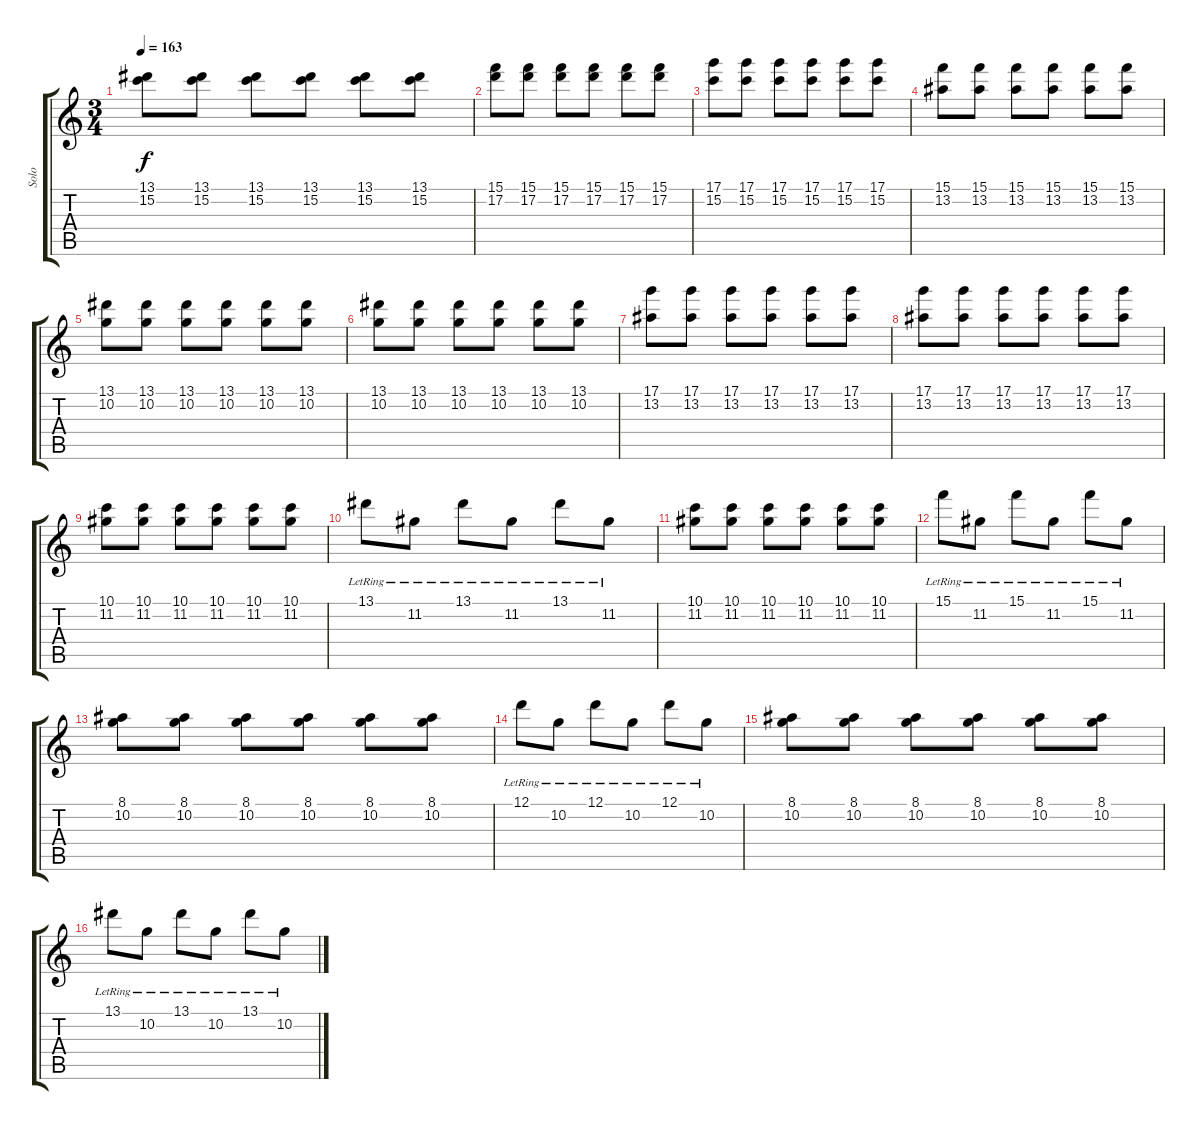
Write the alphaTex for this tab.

\track ("Solo" "Solo") {instrument distortionguitar}
\staff {score tabs}
\tuning (D4 A3 F3 C3 G2 C2) {hide}
\ts (3 4)
\tempo 163
\clef g2
\ks c
(13.1 15.2).8{dy f} (13.1 15.2).8 (13.1 15.2).8 (13.1 15.2).8 (13.1 15.2).8 (13.1 15.2).8 |
(15.1 17.2).8 (15.1 17.2).8 (15.1 17.2).8 (15.1 17.2).8 (15.1 17.2).8 (15.1 17.2).8 |
(17.1 15.2).8 (17.1 15.2).8 (17.1 15.2).8 (17.1 15.2).8 (17.1 15.2).8 (17.1 15.2).8 |
(15.1 13.2).8 (15.1 13.2).8 (15.1 13.2).8 (15.1 13.2).8 (15.1 13.2).8 (15.1 13.2).8 |
(13.1 10.2).8 (13.1 10.2).8 (13.1 10.2).8 (13.1 10.2).8 (13.1 10.2).8 (13.1 10.2).8 |
(13.1 10.2).8 (13.1 10.2).8 (13.1 10.2).8 (13.1 10.2).8 (13.1 10.2).8 (13.1 10.2).8 |
(17.1 13.2).8 (17.1 13.2).8 (17.1 13.2).8 (17.1 13.2).8 (17.1 13.2).8 (17.1 13.2).8 |
(17.1 13.2).8 (17.1 13.2).8 (17.1 13.2).8 (17.1 13.2).8 (17.1 13.2).8 (17.1 13.2).8 |
(10.1 11.2).8 (10.1 11.2).8 (10.1 11.2).8 (10.1 11.2).8 (10.1 11.2).8 (10.1 11.2).8 |
13.1{lr}.8 11.2{lr}.8 13.1{lr}.8 11.2{lr}.8 13.1{lr}.8 11.2{lr}.8 |
(10.1 11.2).8 (10.1 11.2).8 (10.1 11.2).8 (10.1 11.2).8 (10.1 11.2).8 (10.1 11.2).8 |
15.1{lr}.8 11.2{lr}.8 15.1{lr}.8 11.2{lr}.8 15.1{lr}.8 11.2{lr}.8 |
(8.1 10.2).8 (8.1 10.2).8 (8.1 10.2).8 (8.1 10.2).8 (8.1 10.2).8 (8.1 10.2).8 |
12.1{lr}.8 10.2{lr}.8 12.1{lr}.8 10.2{lr}.8 12.1{lr}.8 10.2{lr}.8 |
(8.1 10.2).8 (8.1 10.2).8 (8.1 10.2).8 (8.1 10.2).8 (8.1 10.2).8 (8.1 10.2).8 |
13.1{lr}.8 10.2{lr}.8 13.1{lr}.8 10.2{lr}.8 13.1{lr}.8 10.2{lr}.8
